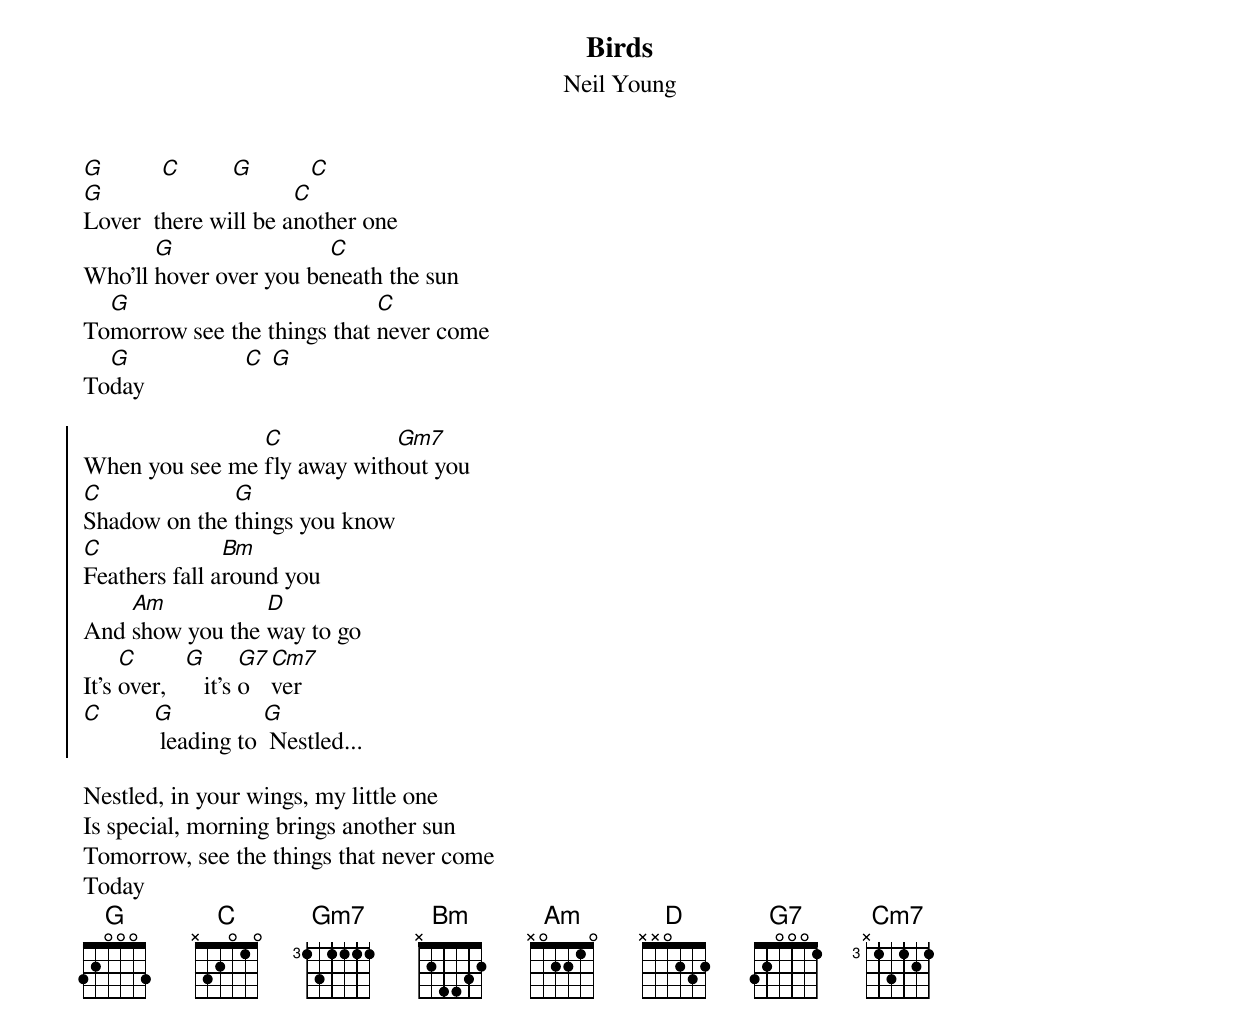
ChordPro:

{t:Birds}
{st:Neil Young}
[G]         [C]        [G]         [C]
[G]Lover  there will be a[C]nother one
Who'll [G]hover over you be[C]neath the sun
To[G]morrow see the things that [C]never come
To[G]day                [C] [G]

{soc}
When you see me [C]fly away with[Gm7]out you
[C]Shadow on the [G]things you know
[C]Feathers fall a[Bm]round you
And [Am]show you the [D]way to go
It's [C]over,   [G]   it's [G7]o[Cm7]ver
[C]        [G] leading to [G] Nestled...
{eoc}

Nestled, in your wings, my little one
Is special, morning brings another sun
Tomorrow, see the things that never come
Today
